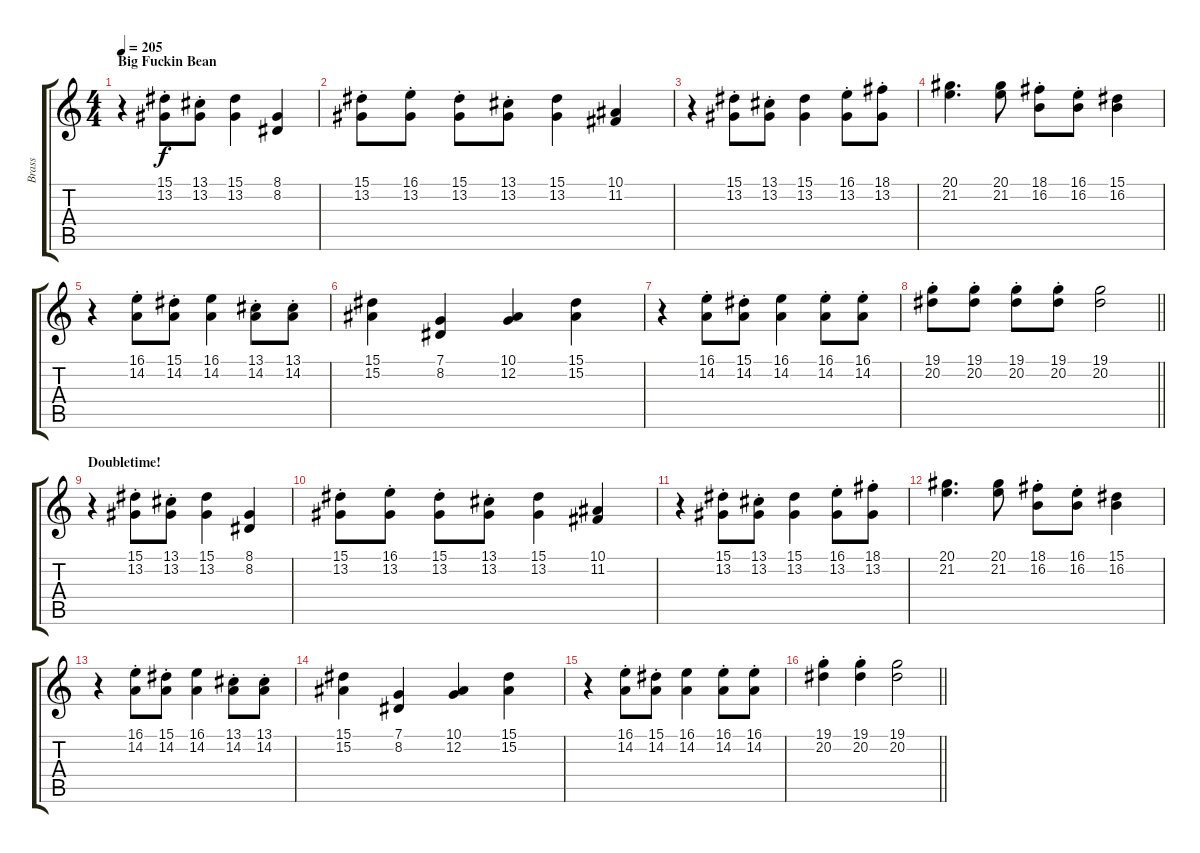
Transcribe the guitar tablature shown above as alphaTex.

\track ("Brass" "Brass") {instrument brasssection}
\staff {score tabs}
\tuning (C4 G3 Eb3 Bb2 F2 C2) {hide}
\ts (4 4)
\section ("" "Big Fuckin Bean")
\tempo 205
\clef g2
\ks c
r.4{dy f} (15.1{st} 13.2{st}).8 (13.1{st} 13.2{st}).8 (15.1 13.2).4 (8.1 8.2).4 |
(15.1{st} 13.2{st}).8 (16.1{st} 13.2{st}).8 (15.1{st} 13.2{st}).8 (13.1{st} 13.2{st}).8 (15.1 13.2).4 (10.1 11.2).4 |
r.4 (15.1{st} 13.2{st}).8 (13.1{st} 13.2{st}).8 (15.1 13.2).4 (16.1{st} 13.2{st}).8 (18.1{st} 13.2{st}).8 |
(20.1 21.2).4{d} (20.1 21.2).8 (18.1{st} 16.2{st}).8 (16.1{st} 16.2{st}).8 (15.1 16.2).4 |
r.4 (16.1{st} 14.2{st}).8 (15.1{st} 14.2{st}).8 (16.1 14.2).4 (13.1{st} 14.2{st}).8 (13.1{st} 14.2{st}).8 |
(15.1 15.2).4 (7.1 8.2).4 (10.1 12.2).4 (15.1 15.2).4 |
r.4 (16.1{st} 14.2{st}).8 (15.1{st} 14.2{st}).8 (16.1 14.2).4 (16.1{st} 14.2{st}).8 (16.1{st} 14.2{st}).8 |
\barLineRight lightlight
(19.1{st} 20.2{st}).8 (19.1{st} 20.2{st}).8 (19.1{st} 20.2{st}).8 (19.1{st} 20.2{st}).8 (19.1 20.2).2 |
\section ("" "Doubletime!")
r.4 (15.1{st} 13.2{st}).8 (13.1{st} 13.2{st}).8 (15.1 13.2).4 (8.1 8.2).4 |
(15.1{st} 13.2{st}).8 (16.1{st} 13.2{st}).8 (15.1{st} 13.2{st}).8 (13.1{st} 13.2{st}).8 (15.1 13.2).4 (10.1 11.2).4 |
r.4 (15.1{st} 13.2{st}).8 (13.1{st} 13.2{st}).8 (15.1 13.2).4 (16.1{st} 13.2{st}).8 (18.1{st} 13.2{st}).8 |
(20.1 21.2).4{d} (20.1 21.2).8 (18.1{st} 16.2{st}).8 (16.1{st} 16.2{st}).8 (15.1 16.2).4 |
r.4 (16.1{st} 14.2{st}).8 (15.1{st} 14.2{st}).8 (16.1 14.2).4 (13.1{st} 14.2{st}).8 (13.1{st} 14.2{st}).8 |
(15.1 15.2).4 (7.1 8.2).4 (10.1 12.2).4 (15.1 15.2).4 |
r.4 (16.1{st} 14.2{st}).8 (15.1{st} 14.2{st}).8 (16.1 14.2).4 (16.1{st} 14.2{st}).8 (16.1{st} 14.2{st}).8 |
\barLineRight lightlight
(19.1{st} 20.2{st}).4 (19.1{st} 20.2{st}).4 (19.1 20.2).2
